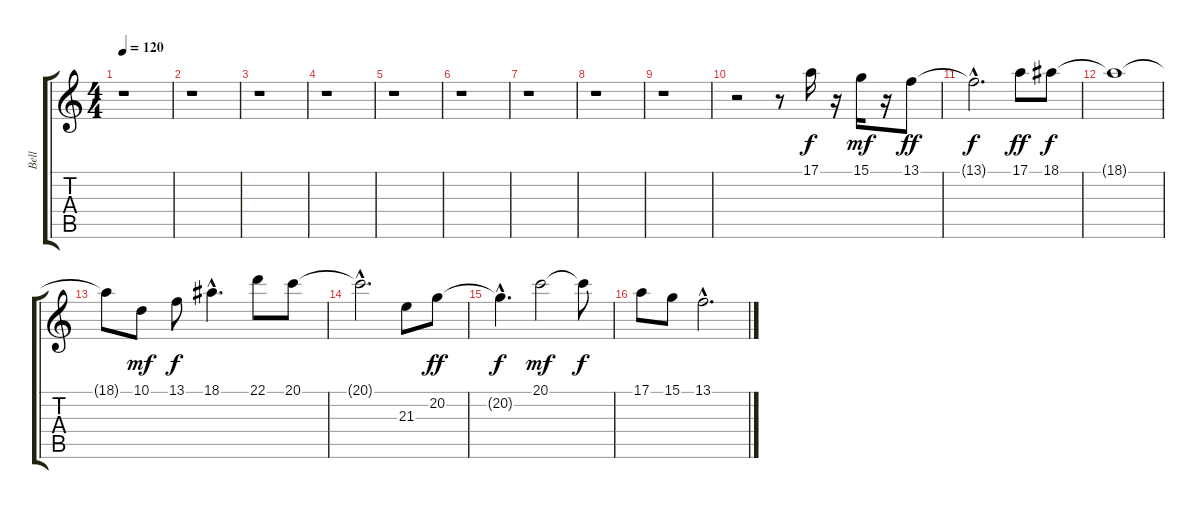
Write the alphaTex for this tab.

\track ("Bell" "Bell") {instrument celesta}
\staff {score tabs}
\tuning (E4 B3 G3 D3 A2 E2) {hide}
\ts (4 4)
\tempo 120
\clef g2
\ks c
r.1{dy f} |
r.1 |
r.1 |
r.1 |
r.1 |
r.1 |
r.1 |
r.1 |
r.1 |
r.2 r.8 17.1.16 r.16 15.1.16{dy mf} r.16 13.1.8{dy ff} |
13.1{hac t}.2{d dy f} 17.1.8{dy ff} 18.1.8{dy f} |
18.1{t}.1 |
18.1{t}.8 10.1.8{dy mf} 13.1.8{dy f} 18.1{hac}.4{d} 22.1.8 20.1.8 |
20.1{hac t}.2{d} 21.3.8 20.2.8{dy ff} |
20.2{hac t}.4{d dy f} 20.1.2{dy mf} 20.1{t}.8{dy f} |
17.1.8 15.1.8 13.1{hac}.2{d}
